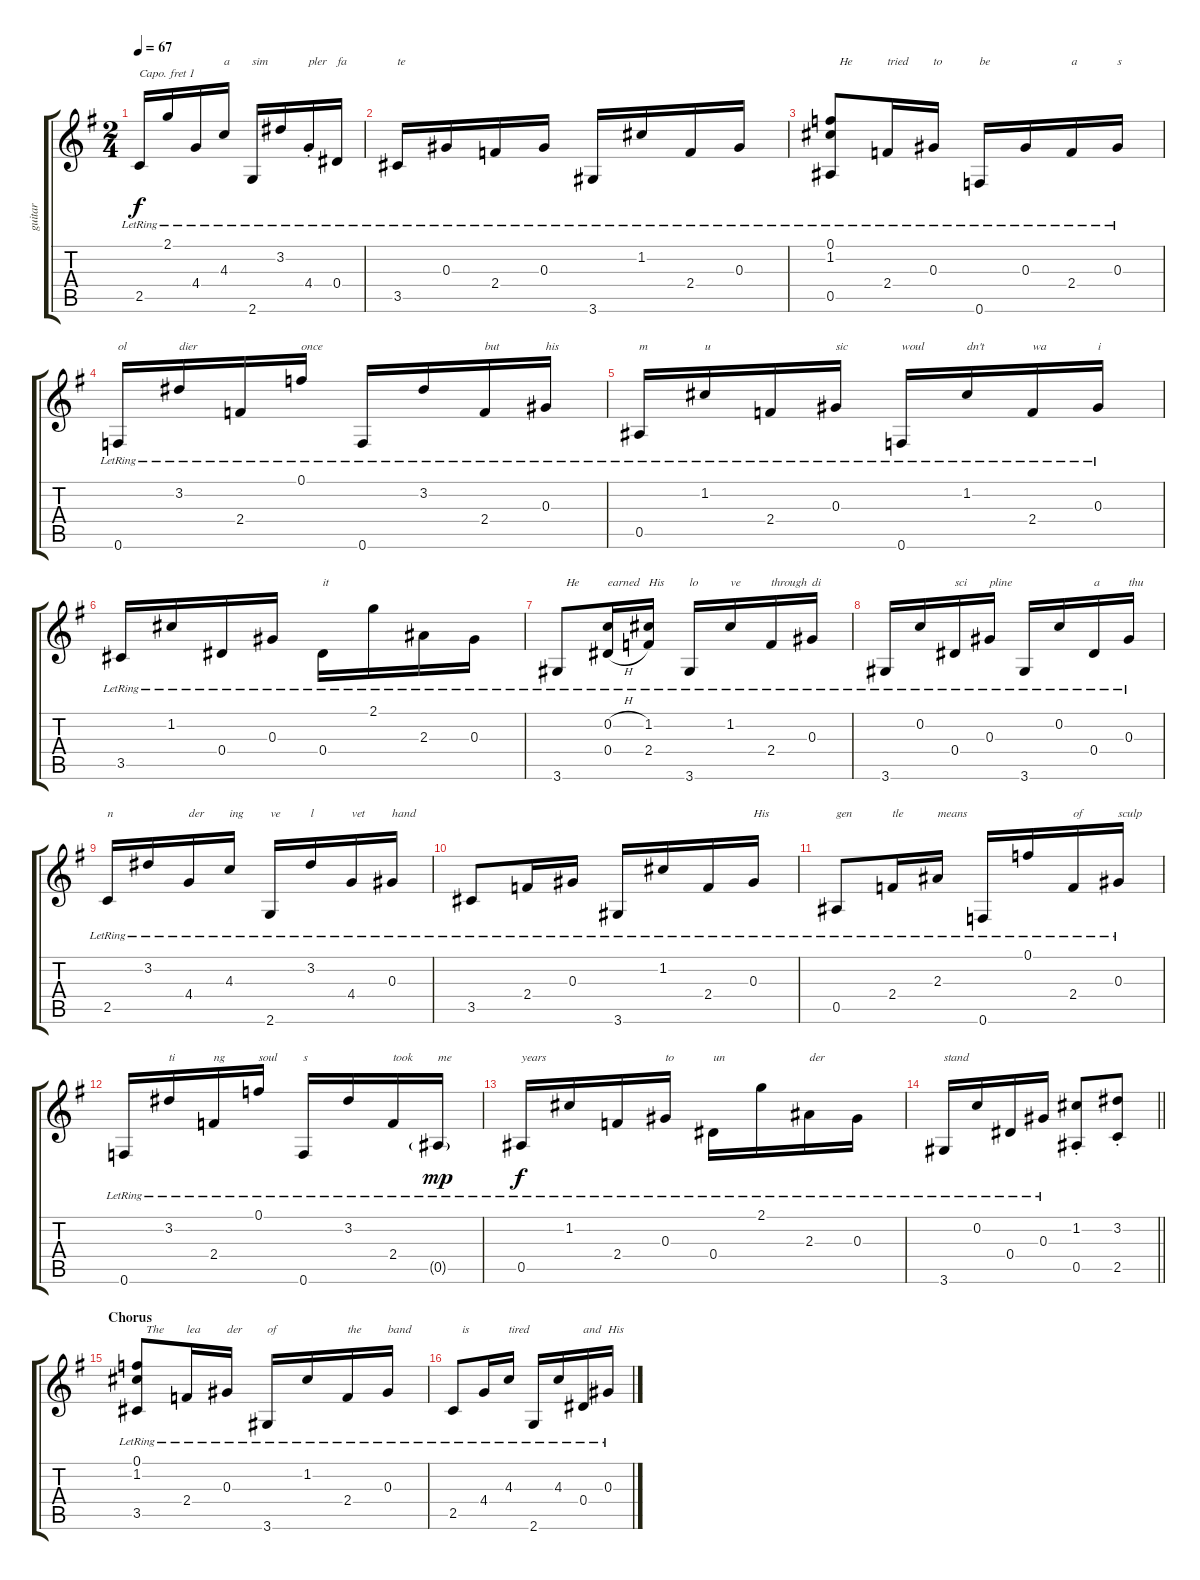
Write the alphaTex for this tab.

\track ("guitar" "guitar") {instrument acousticguitarnylon}
\staff {score tabs}
\capo 1
\tuning (E4 B3 G3 D3 A2 E2) {hide}
\ts (2 4)
\tempo 67
\clef g2
\ks g
2.5{lr}.16{dy f} 2.1{lr}.16 4.4{lr}.16 4.3{lr}.16{txt "a"} 2.6{lr}.16{txt "sim"} 3.2{lr}.16 4.4{st lr}.16{txt "pler"} 0.4{lr}.16{txt "fa"} |
3.5{lr}.16{txt "te"} 0.3{lr}.16 2.4{lr}.16 0.3{lr}.16 3.6{lr}.16 1.2{lr}.16 2.4{lr}.16 0.3{lr}.16 |
(0.1{lr} 1.2{lr} 0.5{lr}).8{txt "   He"} 2.4{lr}.16{txt "tried"} 0.3{lr}.16{txt "to"} 0.6{lr}.16{txt "be"} 0.3{lr}.16 2.4{lr}.16{txt "a"} 0.3{lr}.16{txt "s"} |
0.6{lr}.16{txt "ol"} 3.2{lr}.16{txt "dier"} 2.4{lr}.16 0.1{lr}.16{txt "once"} 0.6{lr}.16 3.2{lr}.16 2.4{lr}.16{txt "but"} 0.3{lr}.16{txt "his"} |
0.5{lr}.16{txt "m"} 1.2{lr}.16{txt "u"} 2.4{lr}.16 0.3{lr}.16{txt "sic"} 0.6{lr}.16{txt "woul"} 1.2{lr}.16{txt "dn't"} 2.4{lr}.16{txt "wa"} 0.3{lr}.16{txt "i"} |
3.5{lr}.16 1.2{lr}.16 0.4{lr}.16 0.3{lr}.16 0.4{lr}.16{txt "it"} 2.1{lr}.16 2.3{lr}.16 0.3{lr}.16 |
3.6{lr}.8{txt "   He"} (0.2{h lr} 0.4{h lr}).16{txt "earned"} (1.2{lr} 2.4{lr}).16{txt "His"} 3.6{lr}.16{txt "lo"} 1.2{lr}.16{txt "ve"} 2.4{lr}.16{txt "through"} 0.3{lr}.16{txt "di"} |
3.6{lr}.16 0.2{lr}.16 0.4{lr}.16{txt "sci"} 0.3{lr}.16{txt "pline"} 3.6{lr}.16 0.2{lr}.16 0.4{lr}.16{txt "a"} 0.3{lr}.16{txt "thu"} |
2.5{lr}.16{txt "n"} 3.2{lr}.16 4.4{lr}.16{txt "der"} 4.3{lr}.16{txt "ing"} 2.6{lr}.16{txt "ve"} 3.2{lr}.16{txt "l"} 4.4{lr}.16{txt "vet"} 0.3{lr}.16{txt "hand"} |
3.5{lr}.8 2.4{lr}.16 0.3{lr}.16 3.6{lr}.16 1.2{lr}.16 2.4{lr}.16 0.3{lr}.16{txt "His"} |
0.5{lr}.8{txt "gen"} 2.4{lr}.16{txt "tle"} 2.3{lr}.16{txt "means"} 0.6{lr}.16 0.1{lr}.16 2.4{lr}.16{txt "of"} 0.3{lr}.16{txt "sculp"} |
0.6{lr}.16 3.2{lr}.16{txt "ti"} 2.4{lr}.16{txt "ng"} 0.1{lr}.16{txt "soul"} 0.6{lr}.16{txt "s"} 3.2{lr}.16 2.4{lr}.16{txt "took"} 0.5{g lr}.16{txt "me" dy mp} |
0.5{lr}.16{txt "years" dy f} 1.2{lr}.16 2.4{lr}.16 0.3{lr}.16{txt "to"} 0.4{lr}.16{txt "un"} 2.1{lr}.16 2.3{lr}.16{txt "der"} 0.3{lr}.16 |
\barLineRight lightlight
3.6{lr}.16{txt "stand"} 0.2{lr}.16 0.4{lr}.16 0.3{lr}.16 (1.2{st} 0.5{st}).8 (3.2{st} 2.5{st}).8 |
\section ("" "Chorus")
(0.1{lr} 1.2{lr} 3.5{lr}).8{txt "   The"} 2.4{lr}.16{txt "lea"} 0.3{lr}.16{txt "der"} 3.6{lr}.16{txt "of"} 1.2{lr}.16 2.4{lr}.16{txt "the"} 0.3{lr}.16{txt "band"} |
2.5{lr}.8{txt "   is"} 4.4{lr}.16 4.3{lr}.16{txt "tired"} 2.6{lr}.16 4.3{lr}.16 0.4{lr}.16{txt "and"} 0.3{lr}.16{txt "His"}
